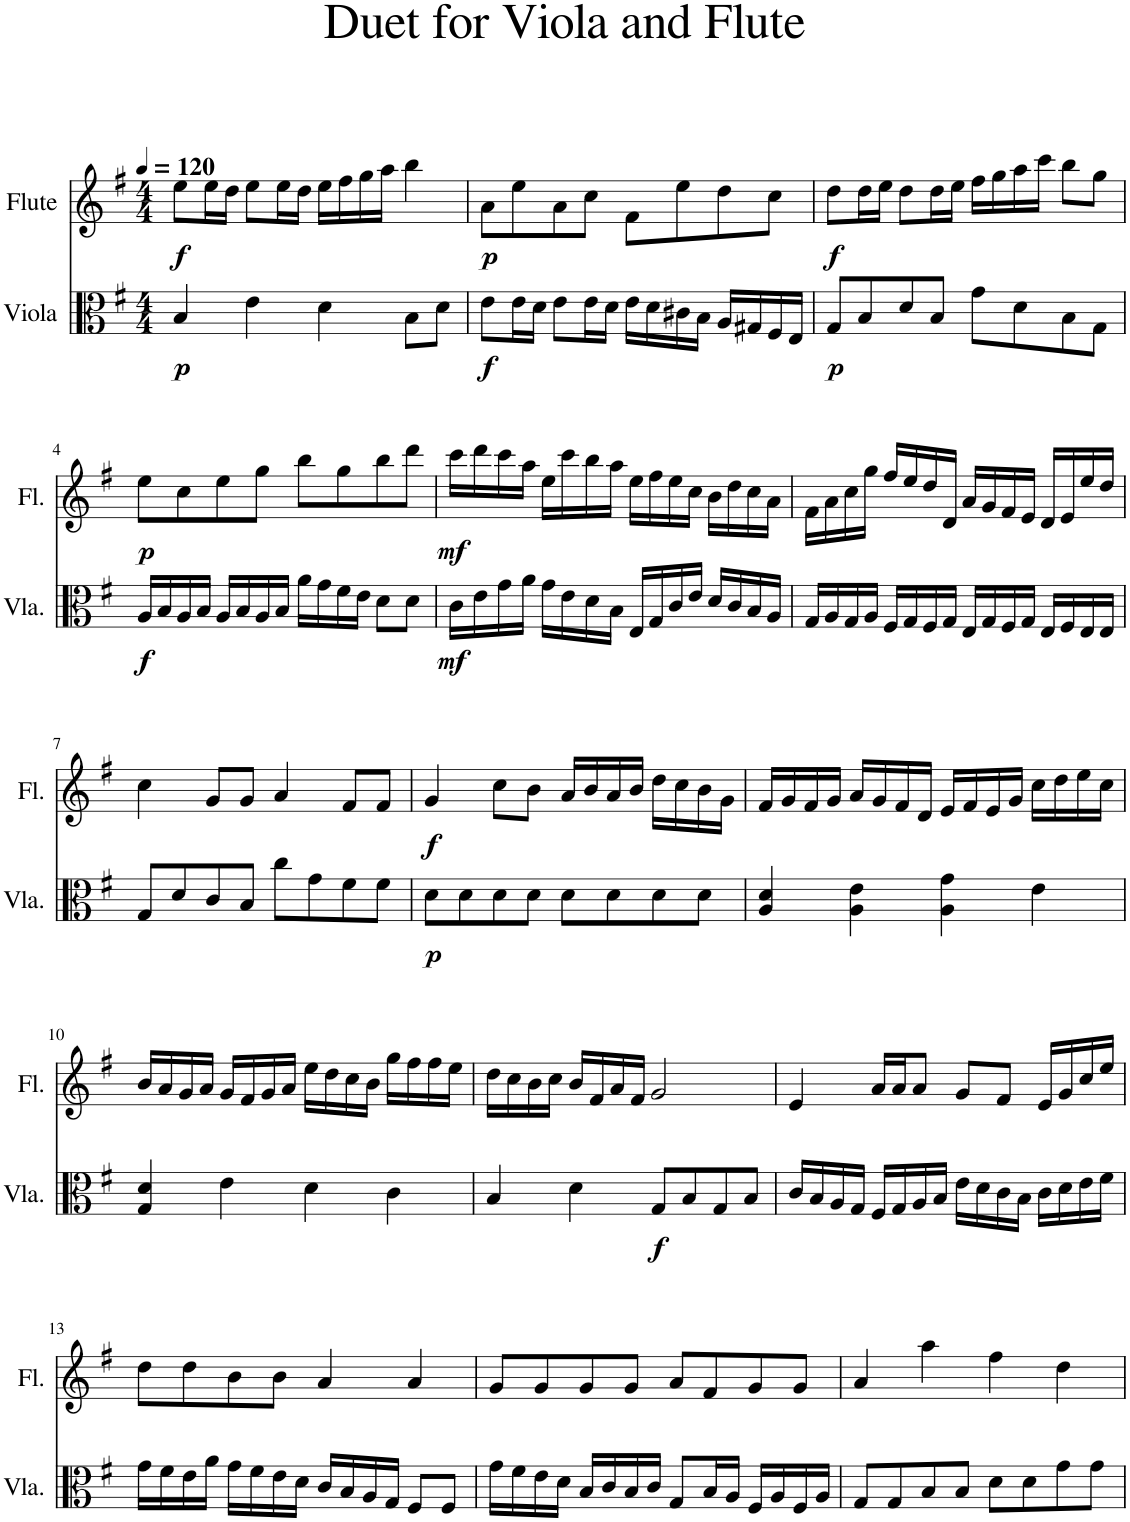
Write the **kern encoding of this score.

**kern	**dynam	**kern	**dynam
*part2	*part2	*part1	*part1
*staff2	*staff2	*staff1	*staff1
*I"Viola	*	*I"Flute	*
*I'Vla.	*	*I'Fl.	*
*clefC3	*	*clefG2	*
*k[f#]	*	*k[f#]	*
*M4/4	*	*M4/4	*
*MM120	*	*MM120	*
=1	=1	=1	=1
!	!LO:DY:b	!	!LO:DY:b
4B/	p	8ee\L	f
.	.	16ee\L	.
.	.	16dd\JJ	.
4e\	.	8ee\L	.
.	.	16ee\L	.
.	.	16dd\JJ	.
4d\	.	16ee\LL	.
.	.	16ff#\	.
.	.	16gg\	.
.	.	16aa\JJ	.
8B\L	.	4bb\	.
8d\J	.	.	.
=2	=2	=2	=2
!	!LO:DY:b	!	!LO:DY:b
8e\L	f	8a\L	p
16e\L	.	8ee\	.
16d\JJ	.	.	.
8e\L	.	8a\	.
16e\L	.	8cc\J	.
16d\JJ	.	.	.
16e\LL	.	8f#\L	.
16d\	.	.	.
16c#X\	.	8ee\	.
16B\JJ	.	.	.
16A/LL	.	8dd\	.
16G#X/	.	.	.
16F#/	.	8cc\J	.
16E/JJ	.	.	.
=3	=3	=3	=3
!	!LO:DY:b	!	!LO:DY:b
8G/L	p	8dd\L	f
8B/	.	16dd\L	.
.	.	16ee\JJ	.
8d/	.	8dd\L	.
8B/J	.	16dd\L	.
.	.	16ee\JJ	.
8g\L	.	16ff#\LL	.
.	.	16gg\	.
8d\	.	16aa\	.
.	.	16ccc\JJ	.
8B\	.	8bb\L	.
8G\J	.	8gg\J	.
!!LO:LB:g=z
=4	=4	=4	=4
!	!LO:DY:b	!	!LO:DY:b
16A/LL	f	8ee\L	p
16B/	.	.	.
16A/	.	8cc\	.
16B/JJ	.	.	.
16A/LL	.	8ee\	.
16B/	.	.	.
16A/	.	8gg\J	.
16B/JJ	.	.	.
16a\LL	.	8bb\L	.
16g\	.	.	.
16f#\	.	8gg\	.
16e\JJ	.	.	.
8d\L	.	8bb\	.
8d\J	.	8ddd\J	.
=5	=5	=5	=5
!	!LO:DY:b	!	!LO:DY:b
16c\LL	mf	16ccc\LL	mf
16e\	.	16ddd\	.
16g\	.	16ccc\	.
16a\JJ	.	16aa\JJ	.
16g\LL	.	16ee\LL	.
16e\	.	16ccc\	.
16d\	.	16bb\	.
16B\JJ	.	16aa\JJ	.
16E/LL	.	16ee\LL	.
16G/	.	16ff#\	.
16c/	.	16ee\	.
16e/JJ	.	16cc\JJ	.
16d/LL	.	16b\LL	.
16c/	.	16dd\	.
16B/	.	16cc\	.
16A/JJ	.	16a\JJ	.
=6	=6	=6	=6
16G/LL	.	16f#\LL	.
16A/	.	16a\	.
16G/	.	16cc\	.
16A/JJ	.	16gg\JJ	.
16F#/LL	.	16ff#/LL	.
16G/	.	16ee/	.
16F#/	.	16dd/	.
16G/JJ	.	16d/JJ	.
16E/LL	.	16a/LL	.
16G/	.	16g/	.
16F#/	.	16f#/	.
16G/JJ	.	16e/JJ	.
16E/LL	.	16d/LL	.
16F#/	.	16e/	.
16E/	.	16ee/	.
16E/JJ	.	16dd/JJ	.
!!LO:LB:g=z
=7	=7	=7	=7
8G/L	.	4cc\	.
8d/	.	.	.
8c/	.	8g/L	.
8B/J	.	8g/J	.
8cc\L	.	4a/	.
8g\	.	.	.
8f#\	.	8f#/L	.
8f#\J	.	8f#/J	.
=8	=8	=8	=8
!	!LO:DY:b	!	!LO:DY:b
8d\L	p	4g/	f
8d\	.	.	.
8d\	.	8cc\L	.
8d\J	.	8b\J	.
8d\L	.	16a/LL	.
.	.	16b/	.
8d\	.	16a/	.
.	.	16b/JJ	.
8d\	.	16dd\LL	.
.	.	16cc\	.
8d\J	.	16b\	.
.	.	16g\JJ	.
=9	=9	=9	=9
4A/ 4d/	.	16f#/LL	.
.	.	16g/	.
.	.	16f#/	.
.	.	16g/JJ	.
4A\ 4e\	.	16a/LL	.
.	.	16g/	.
.	.	16f#/	.
.	.	16d/JJ	.
4A\ 4g\	.	16e/LL	.
.	.	16f#/	.
.	.	16e/	.
.	.	16g/JJ	.
4e\	.	16cc\LL	.
.	.	16dd\	.
.	.	16ee\	.
.	.	16cc\JJ	.
!!LO:LB:g=z
=10	=10	=10	=10
4G/ 4d/	.	16b/LL	.
.	.	16a/	.
.	.	16g/	.
.	.	16a/JJ	.
4e\	.	16g/LL	.
.	.	16f#/	.
.	.	16g/	.
.	.	16a/JJ	.
4d\	.	16ee\LL	.
.	.	16dd\	.
.	.	16cc\	.
.	.	16b\JJ	.
4c\	.	16gg\LL	.
.	.	16ff#\	.
.	.	16ff#\	.
.	.	16ee\JJ	.
=11	=11	=11	=11
4B/	.	16dd\LL	.
.	.	16cc\	.
.	.	16b\	.
.	.	16cc\JJ	.
4d\	.	16b/LL	.
.	.	16f#/	.
.	.	16a/	.
.	.	16f#/JJ	.
!	!LO:DY:b	!	!
8G/L	f	2g/	.
8B/	.	.	.
8G/	.	.	.
8B/J	.	.	.
=12	=12	=12	=12
16c/LL	.	4e/	.
16B/	.	.	.
16A/	.	.	.
16G/JJ	.	.	.
16F#/LL	.	16a/LL	.
16G/	.	16a/J	.
16A/	.	8a/J	.
16B/JJ	.	.	.
16e\LL	.	8g/L	.
16d\	.	.	.
16c\	.	8f#/J	.
16B\JJ	.	.	.
16c\LL	.	16e/LL	.
16d\	.	16g/	.
16e\	.	16cc/	.
16f#\JJ	.	16ee/JJ	.
!!LO:LB:g=z
=13	=13	=13	=13
16g\LL	.	8dd\L	.
16f#\	.	.	.
16e\	.	8dd\	.
16a\JJ	.	.	.
16g\LL	.	8b\	.
16f#\	.	.	.
16e\	.	8b\J	.
16d\JJ	.	.	.
16c/LL	.	4a/	.
16B/	.	.	.
16A/	.	.	.
16G/JJ	.	.	.
8F#/L	.	4a/	.
8F#/J	.	.	.
=14	=14	=14	=14
16g\LL	.	8g/L	.
16f#\	.	.	.
16e\	.	8g/	.
16d\JJ	.	.	.
16B/LL	.	8g/	.
16c/	.	.	.
16B/	.	8g/J	.
16c/JJ	.	.	.
8G/L	.	8a/L	.
16B/L	.	8f#/	.
16A/JJ	.	.	.
16F#/LL	.	8g/	.
16A/	.	.	.
16F#/	.	8g/J	.
16A/JJ	.	.	.
=15	=15	=15	=15
8G/L	.	4a/	.
8G/	.	.	.
8B/	.	4aa\	.
8B/J	.	.	.
8d\L	.	4ff#\	.
8d\	.	.	.
8g\	.	4dd\	.
8g\J	.	.	.
=	=	=	=
*-	*-	*-	*-
